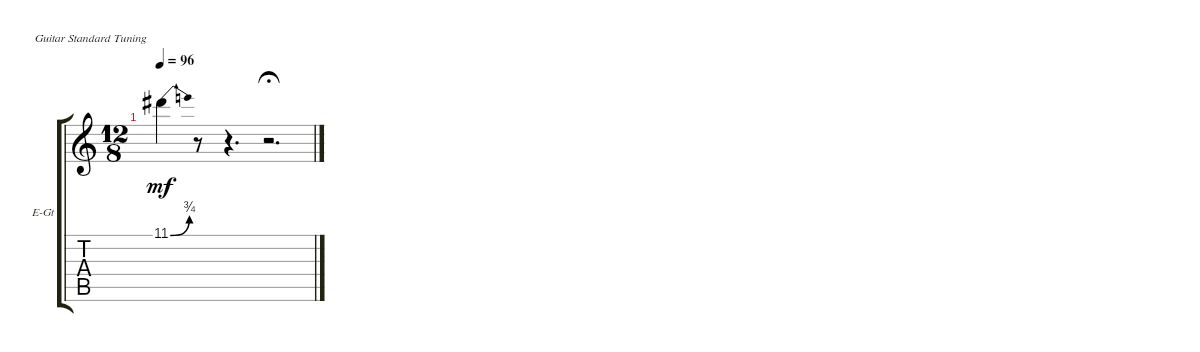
\bracketExtendMode groupsimilarinstruments
\firstSystemTrackNameOrientation horizontal
\otherSystemsTrackNameOrientation horizontal
\track ("(Freddie King) Overdriven Gtr" "E-Gt") {instrument acousticgrandpiano}
\staff {score tabs}
\tuning (E4 B3 G3 D3 A2 E2)
\displaytranspose 12
\ts (12 8)
\tempo 96
\clef g2
\ks c
11.1{be (bend 0 0 60 3)}.4{dy mf} r.8 r.4{d} r.2{d fermata (medium 1)}
